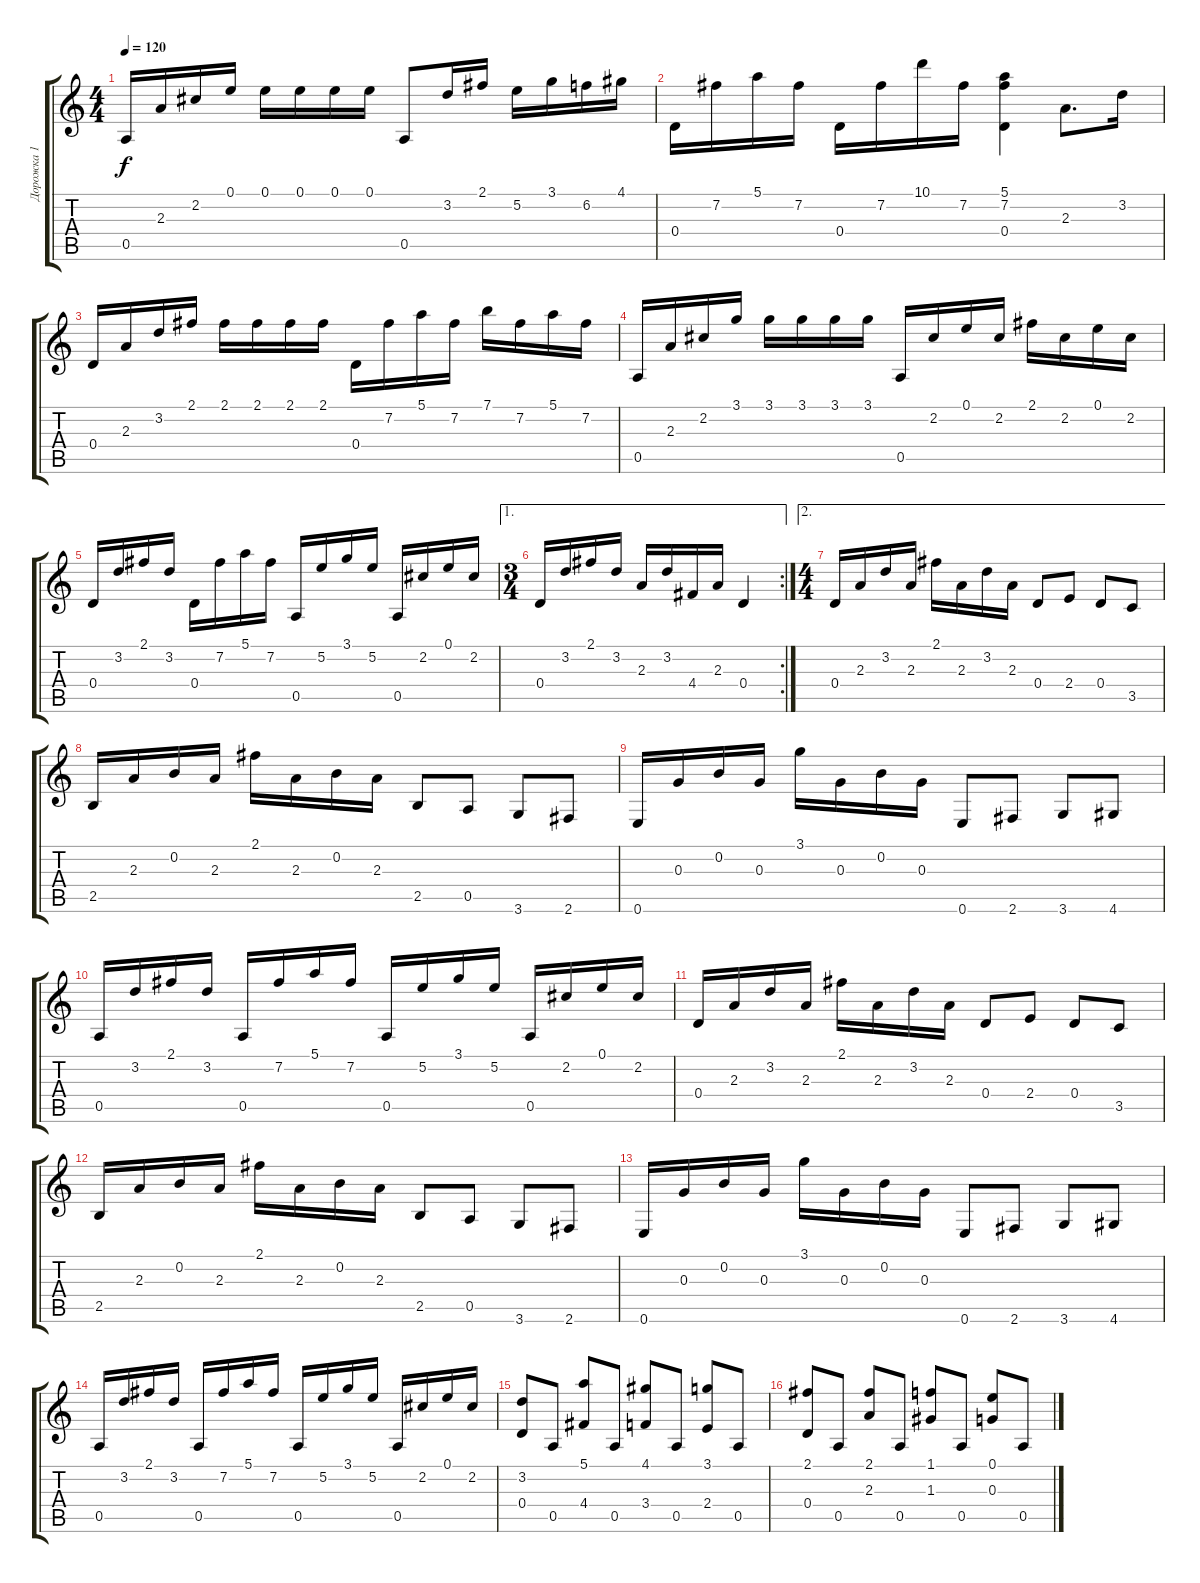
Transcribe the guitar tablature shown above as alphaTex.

\track ("Дорожка 1" "Дорожка 1") {instrument acousticguitarnylon}
\staff {score tabs}
\tuning (E4 B3 G3 D3 A2 E2) {hide}
\ts (4 4)
\tempo 120
\clef g2
\ks c
0.5.16{dy f} 2.3.16 2.2.16 0.1.16 0.1.16 0.1.16 0.1.16 0.1.16 0.5.8 3.2.16 2.1.16 5.2.16 3.1.16 6.2.16 4.1.16 |
0.4.16 7.2.16 5.1.16 7.2.16 0.4.16 7.2.16 10.1.16 7.2.16 (5.1 7.2 0.4).4 2.3.8{d} 3.2.16 |
0.4.16 2.3.16 3.2.16 2.1.16 2.1.16 2.1.16 2.1.16 2.1.16 0.4.16 7.2.16 5.1.16 7.2.16 7.1.16 7.2.16 5.1.16 7.2.16 |
0.5.16 2.3.16 2.2.16 3.1.16 3.1.16 3.1.16 3.1.16 3.1.16 0.5.16 2.2.16 0.1.16 2.2.16 2.1.16 2.2.16 0.1.16 2.2.16 |
0.4.16 3.2.16 2.1.16 3.2.16 0.4.16 7.2.16 5.1.16 7.2.16 0.5.16 5.2.16 3.1.16 5.2.16 0.5.16 2.2.16 0.1.16 2.2.16 |
\ae 1
\rc 2
\ts (3 4)
0.4.16 3.2.16 2.1.16 3.2.16 2.3.16 3.2.16 4.4.16 2.3.16 0.4.4 |
\ae 2
\ts (4 4)
0.4.16 2.3.16 3.2.16 2.3.16 2.1.16 2.3.16 3.2.16 2.3.16 0.4.8 2.4.8 0.4.8 3.5.8 |
2.5.16 2.3.16 0.2.16 2.3.16 2.1.16 2.3.16 0.2.16 2.3.16 2.5.8 0.5.8 3.6.8 2.6.8 |
0.6.16 0.3.16 0.2.16 0.3.16 3.1.16 0.3.16 0.2.16 0.3.16 0.6.8 2.6.8 3.6.8 4.6.8 |
0.5.16 3.2.16 2.1.16 3.2.16 0.5.16 7.2.16 5.1.16 7.2.16 0.5.16 5.2.16 3.1.16 5.2.16 0.5.16 2.2.16 0.1.16 2.2.16 |
0.4.16 2.3.16 3.2.16 2.3.16 2.1.16 2.3.16 3.2.16 2.3.16 0.4.8 2.4.8 0.4.8 3.5.8 |
2.5.16 2.3.16 0.2.16 2.3.16 2.1.16 2.3.16 0.2.16 2.3.16 2.5.8 0.5.8 3.6.8 2.6.8 |
0.6.16 0.3.16 0.2.16 0.3.16 3.1.16 0.3.16 0.2.16 0.3.16 0.6.8 2.6.8 3.6.8 4.6.8 |
0.5.16 3.2.16 2.1.16 3.2.16 0.5.16 7.2.16 5.1.16 7.2.16 0.5.16 5.2.16 3.1.16 5.2.16 0.5.16 2.2.16 0.1.16 2.2.16 |
(3.2 0.4).8 0.5.8 (5.1 4.4).8 0.5.8 (4.1 3.4).8 0.5.8 (3.1 2.4).8 0.5.8 |
(2.1 0.4).8 0.5.8 (2.1 2.3).8 0.5.8 (1.1 1.3).8 0.5.8 (0.1 0.3).8 0.5.8
